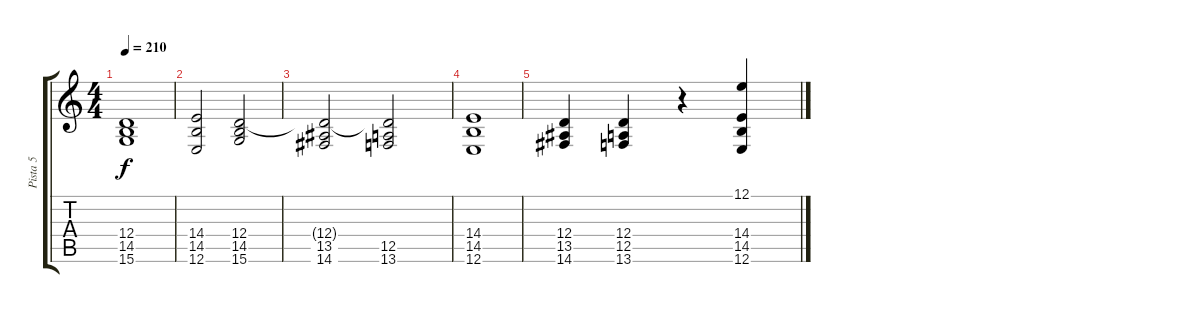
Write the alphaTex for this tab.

\track ("Pista 5" "Pista 5") {instrument choiraahs}
\staff {score tabs}
\tuning (E4 B3 G3 D3 A2 E2) {hide}
\ts (4 4)
\tempo 210
\clef g2
\ks c
(12.4 14.5 15.6).1{dy f} |
(14.4 14.5 12.6).2 (12.4 14.5 15.6).2 |
(12.4{t} 13.5 14.6).2 (12.4{t} 12.5 13.6).2 |
(14.4 14.5 12.6).1 |
(12.4 13.5 14.6).4 (12.4 12.5 13.6).4 r.4 (12.1 14.4 14.5 12.6).4
